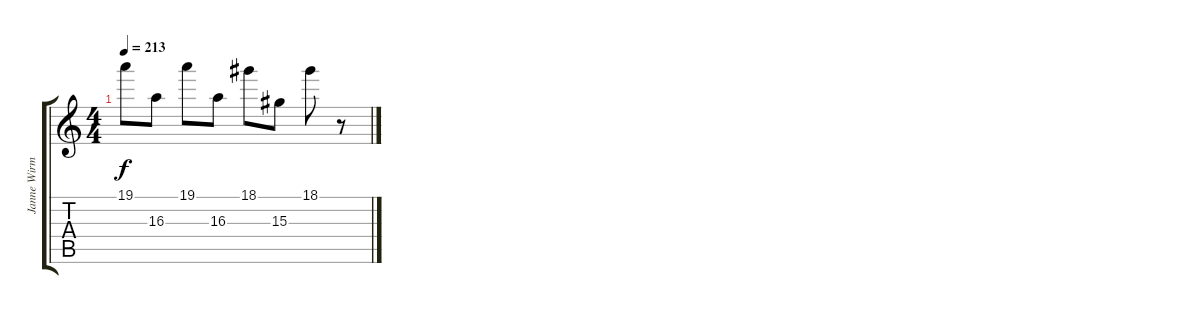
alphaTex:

\track ("Janne Wirman" "Janne Wirm") {instrument electricguitarjazz}
\staff {score tabs}
\tuning (D4 A3 F3 C3 G2 D2) {hide}
\ts (4 4)
\tempo 213
\clef g2
\ks c
19.1.8{dy f} 16.3.8 19.1.8 16.3.8 18.1.8 15.3.8 18.1.8 r.8
